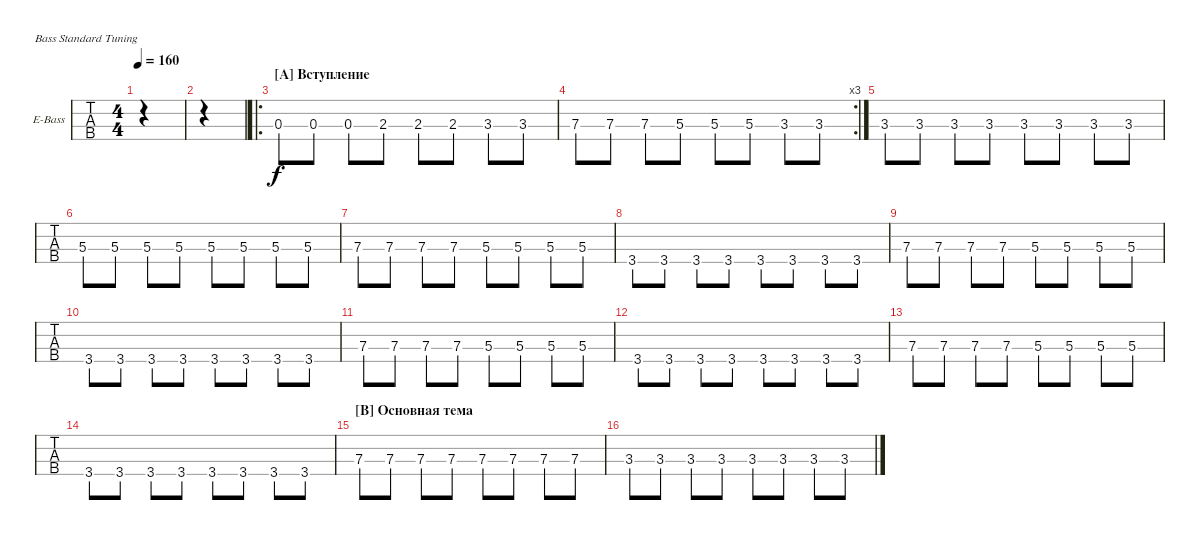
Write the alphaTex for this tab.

\bracketExtendMode groupsimilarinstruments
\firstSystemTrackNameOrientation horizontal
\otherSystemsTrackNameOrientation horizontal
\track ("Electric Bass" "E-Bass") {instrument electricbassfinger}
\staff {tabs}
\tuning (G2 D2 A1 E1)
\ts (4 4)
\tempo 160
\clef f4
\ks c
|
|
\ro
\section ("A" "Вступление")
\scale
0.479821 0.3.8 0.3.8 0.3.8 2.3.8 2.3.8 2.3.8 3.3.8 3.3.8 |
\rc 3
\scale
0.26009 7.3.8 7.3.8 7.3.8 5.3.8 5.3.8 5.3.8 3.3.8 3.3.8 |
\scale
0.26009 3.3.8 3.3.8 3.3.8 3.3.8 3.3.8 3.3.8 3.3.8 3.3.8 |
\scale
0.333333 5.3.8 5.3.8 5.3.8 5.3.8 5.3.8 5.3.8 5.3.8 5.3.8 |
\scale
0.333333 7.3.8 7.3.8 7.3.8 7.3.8 5.3.8 5.3.8 5.3.8 5.3.8 |
\scale
0.333333 3.4.8 3.4.8 3.4.8 3.4.8 3.4.8 3.4.8 3.4.8 3.4.8 |
\scale
0.333333 7.3.8 7.3.8 7.3.8 7.3.8 5.3.8 5.3.8 5.3.8 5.3.8 |
\scale
0.333333 3.4.8 3.4.8 3.4.8 3.4.8 3.4.8 3.4.8 3.4.8 3.4.8 |
\scale
0.333333 7.3.8 7.3.8 7.3.8 7.3.8 5.3.8 5.3.8 5.3.8 5.3.8 |
\scale
0.333333 3.4.8 3.4.8 3.4.8 3.4.8 3.4.8 3.4.8 3.4.8 3.4.8 |
\scale
0.333333 7.3.8 7.3.8 7.3.8 7.3.8 5.3.8 5.3.8 5.3.8 5.3.8 |
\scale
0.333333 3.4.8 3.4.8 3.4.8 3.4.8 3.4.8 3.4.8 3.4.8 3.4.8 |
\section ("B" "Основная тема")
\scale
0.333333 7.3.8 7.3.8 7.3.8 7.3.8 7.3.8 7.3.8 7.3.8 7.3.8 |
\scale
0.333333 3.3.8 3.3.8 3.3.8 3.3.8 3.3.8 3.3.8 3.3.8 3.3.8
